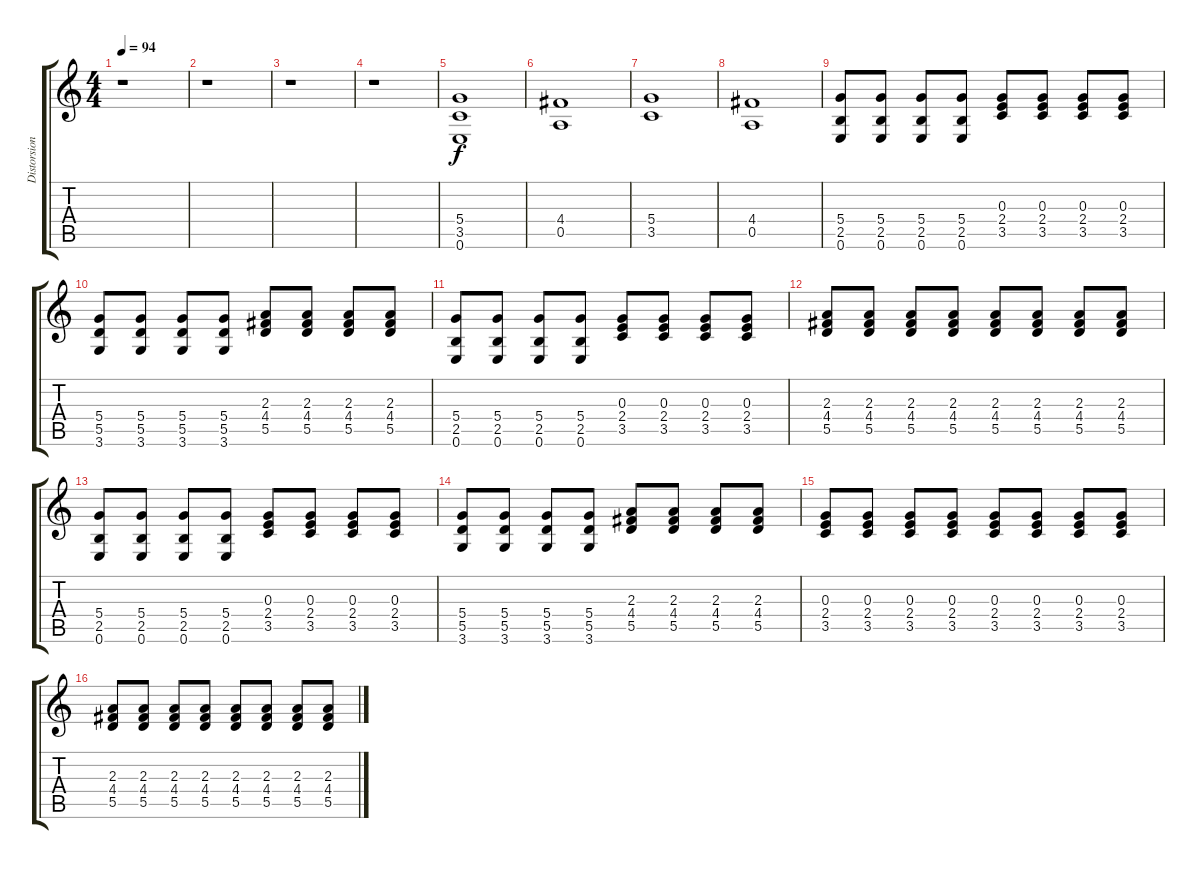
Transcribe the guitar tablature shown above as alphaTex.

\track ("Distorsion" "Distorsion") {instrument distortionguitar}
\staff {score tabs}
\tuning (E4 B3 G3 D3 A2 E2) {hide}
\ts (4 4)
\tempo 94
\clef g2
\ks c
r.1{dy f} |
r.1 |
r.1 |
r.1 |
(5.4 3.5 0.6).1 |
(4.4 0.5).1 |
(5.4 3.5).1 |
(4.4 0.5).1 |
(5.4 2.5 0.6).8 (5.4 2.5 0.6).8 (5.4 2.5 0.6).8 (5.4 2.5 0.6).8 (0.3 2.4 3.5).8 (0.3 2.4 3.5).8 (0.3 2.4 3.5).8 (0.3 2.4 3.5).8 |
(5.4 5.5 3.6).8 (5.4 5.5 3.6).8 (5.4 5.5 3.6).8 (5.4 5.5 3.6).8 (2.3 4.4 5.5).8 (2.3 4.4 5.5).8 (2.3 4.4 5.5).8 (2.3 4.4 5.5).8 |
(5.4 2.5 0.6).8 (5.4 2.5 0.6).8 (5.4 2.5 0.6).8 (5.4 2.5 0.6).8 (0.3 2.4 3.5).8 (0.3 2.4 3.5).8 (0.3 2.4 3.5).8 (0.3 2.4 3.5).8 |
(2.3 4.4 5.5).8 (2.3 4.4 5.5).8 (2.3 4.4 5.5).8 (2.3 4.4 5.5).8 (2.3 4.4 5.5).8 (2.3 4.4 5.5).8 (2.3 4.4 5.5).8 (2.3 4.4 5.5).8 |
(5.4 2.5 0.6).8 (5.4 2.5 0.6).8 (5.4 2.5 0.6).8 (5.4 2.5 0.6).8 (0.3 2.4 3.5).8 (0.3 2.4 3.5).8 (0.3 2.4 3.5).8 (0.3 2.4 3.5).8 |
(5.4 5.5 3.6).8 (5.4 5.5 3.6).8 (5.4 5.5 3.6).8 (5.4 5.5 3.6).8 (2.3 4.4 5.5).8 (2.3 4.4 5.5).8 (2.3 4.4 5.5).8 (2.3 4.4 5.5).8 |
(0.3 2.4 3.5).8 (0.3 2.4 3.5).8 (0.3 2.4 3.5).8 (0.3 2.4 3.5).8 (0.3 2.4 3.5).8 (0.3 2.4 3.5).8 (0.3 2.4 3.5).8 (0.3 2.4 3.5).8 |
(2.3 4.4 5.5).8 (2.3 4.4 5.5).8 (2.3 4.4 5.5).8 (2.3 4.4 5.5).8 (2.3 4.4 5.5).8 (2.3 4.4 5.5).8 (2.3 4.4 5.5).8 (2.3 4.4 5.5).8
